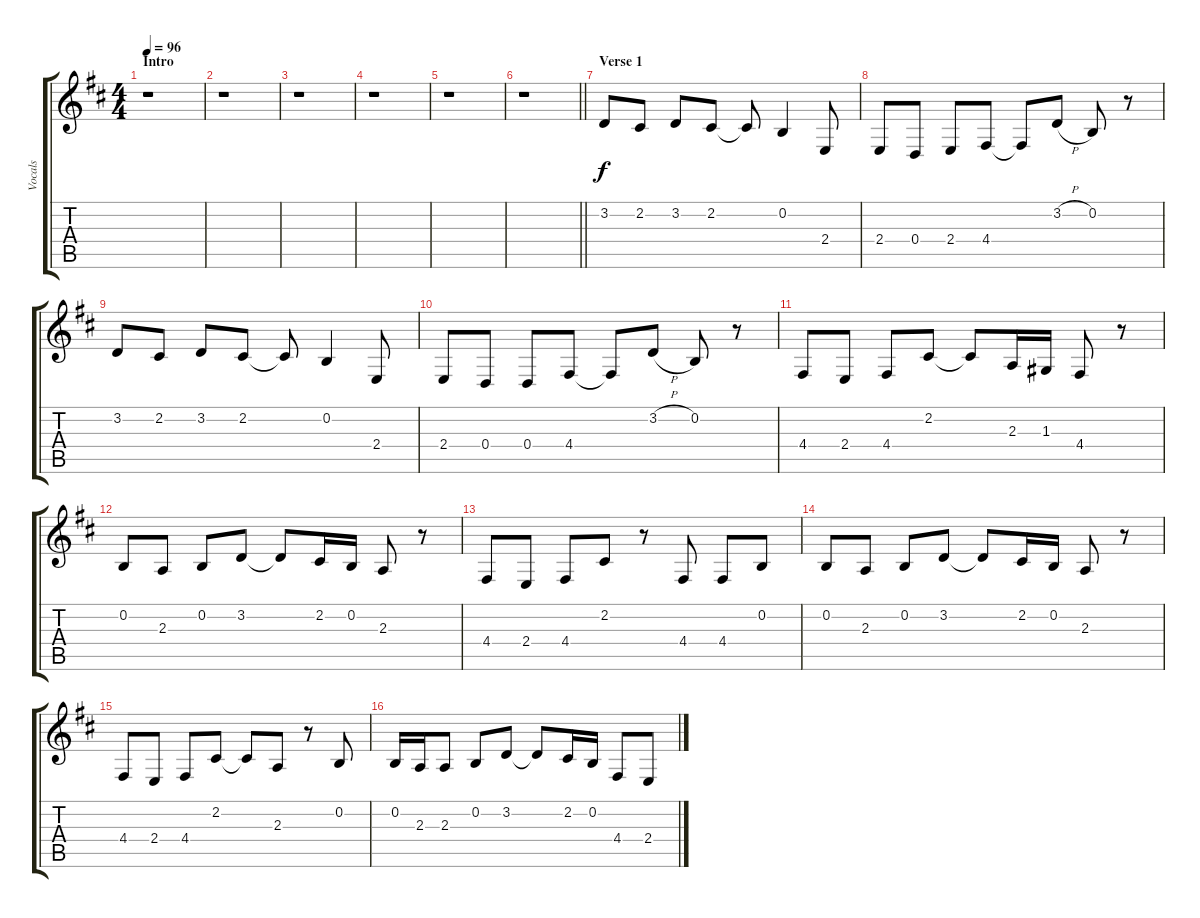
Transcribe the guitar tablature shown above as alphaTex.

\track ("Vocals" "Vocals") {instrument baritonesax}
\staff {score tabs}
\tuning (E4 B3 G3 D3 A2 E2) {hide}
\ts (4 4)
\section ("" "Intro")
\tempo 96
\clef g2
\ks d
r.1{dy f instrument baritonesax} |
r.1 |
r.1 |
r.1 |
r.1 |
\barLineRight lightlight
r.1 |
\section ("" "Verse 1")
3.2.8 2.2.8 3.2.8 2.2.8 2.2{t}.8 0.2.4 2.4.8 |
2.4.8 0.4.8 2.4.8 4.4.8 4.4{t}.8 3.2{h}.8 0.2.8 r.8 |
3.2.8 2.2.8 3.2.8 2.2.8 2.2{t}.8 0.2.4 2.4.8 |
2.4.8 0.4.8 0.4.8 4.4.8 4.4{t}.8 3.2{h}.8 0.2.8 r.8 |
4.4.8 2.4.8 4.4.8 2.2.8 2.2{t}.8 2.3.16 1.3.16 4.4.8 r.8 |
0.2.8 2.3.8 0.2.8 3.2.8 3.2{t}.8 2.2.16 0.2.16 2.3.8 r.8 |
4.4.8 2.4.8 4.4.8 2.2.8 r.8 4.4.8 4.4.8 0.2.8 |
0.2.8 2.3.8 0.2.8 3.2.8 3.2{t}.8 2.2.16 0.2.16 2.3.8 r.8 |
4.4.8 2.4.8 4.4.8 2.2.8 2.2{t}.8 2.3.8 r.8 0.2.8 |
0.2.16 2.3.16 2.3.8 0.2.8 3.2.8 3.2{t}.8 2.2.16 0.2.16 4.4.8 2.4.8
